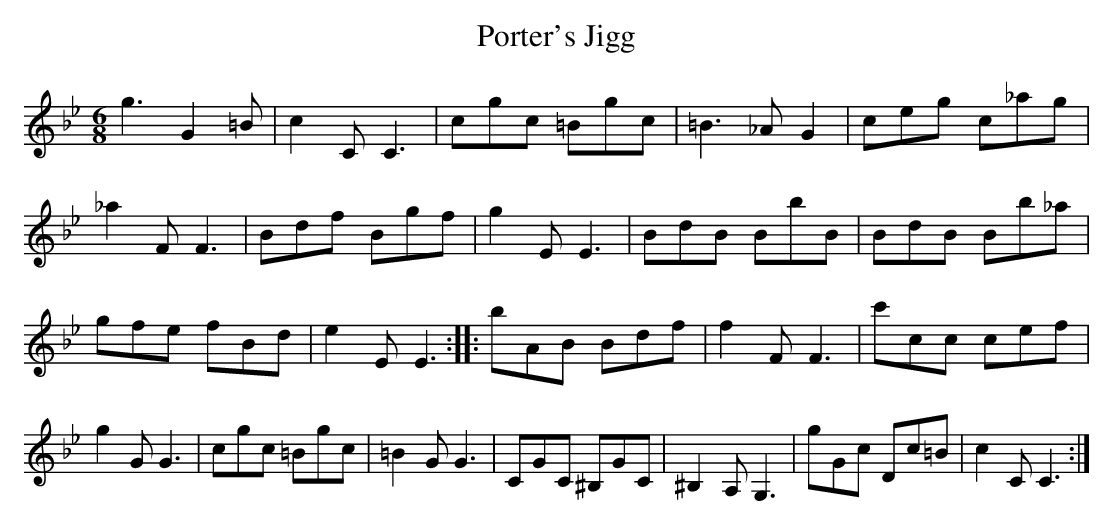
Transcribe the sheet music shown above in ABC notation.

X:1
T:Porter's Jigg
M:6/8
L:1/8
K:Gm
g3 G2 =B| c2 C C3| cgc =Bgc| =B3 _A G2| ceg c_ag| _a2 F F3| Bdf Bgf| g2 E E3|\
BdB BbB| BdB Bb_a| gfe fBd| e2 E E3:: bAB Bdf| f2 F F3| c'cc cef| g2 G G3|\
cgc =Bgc| =B2 G G3|CGC ^B,GC |^B,2 A, G,3| gGc Dc=B| c2 C C3:|
